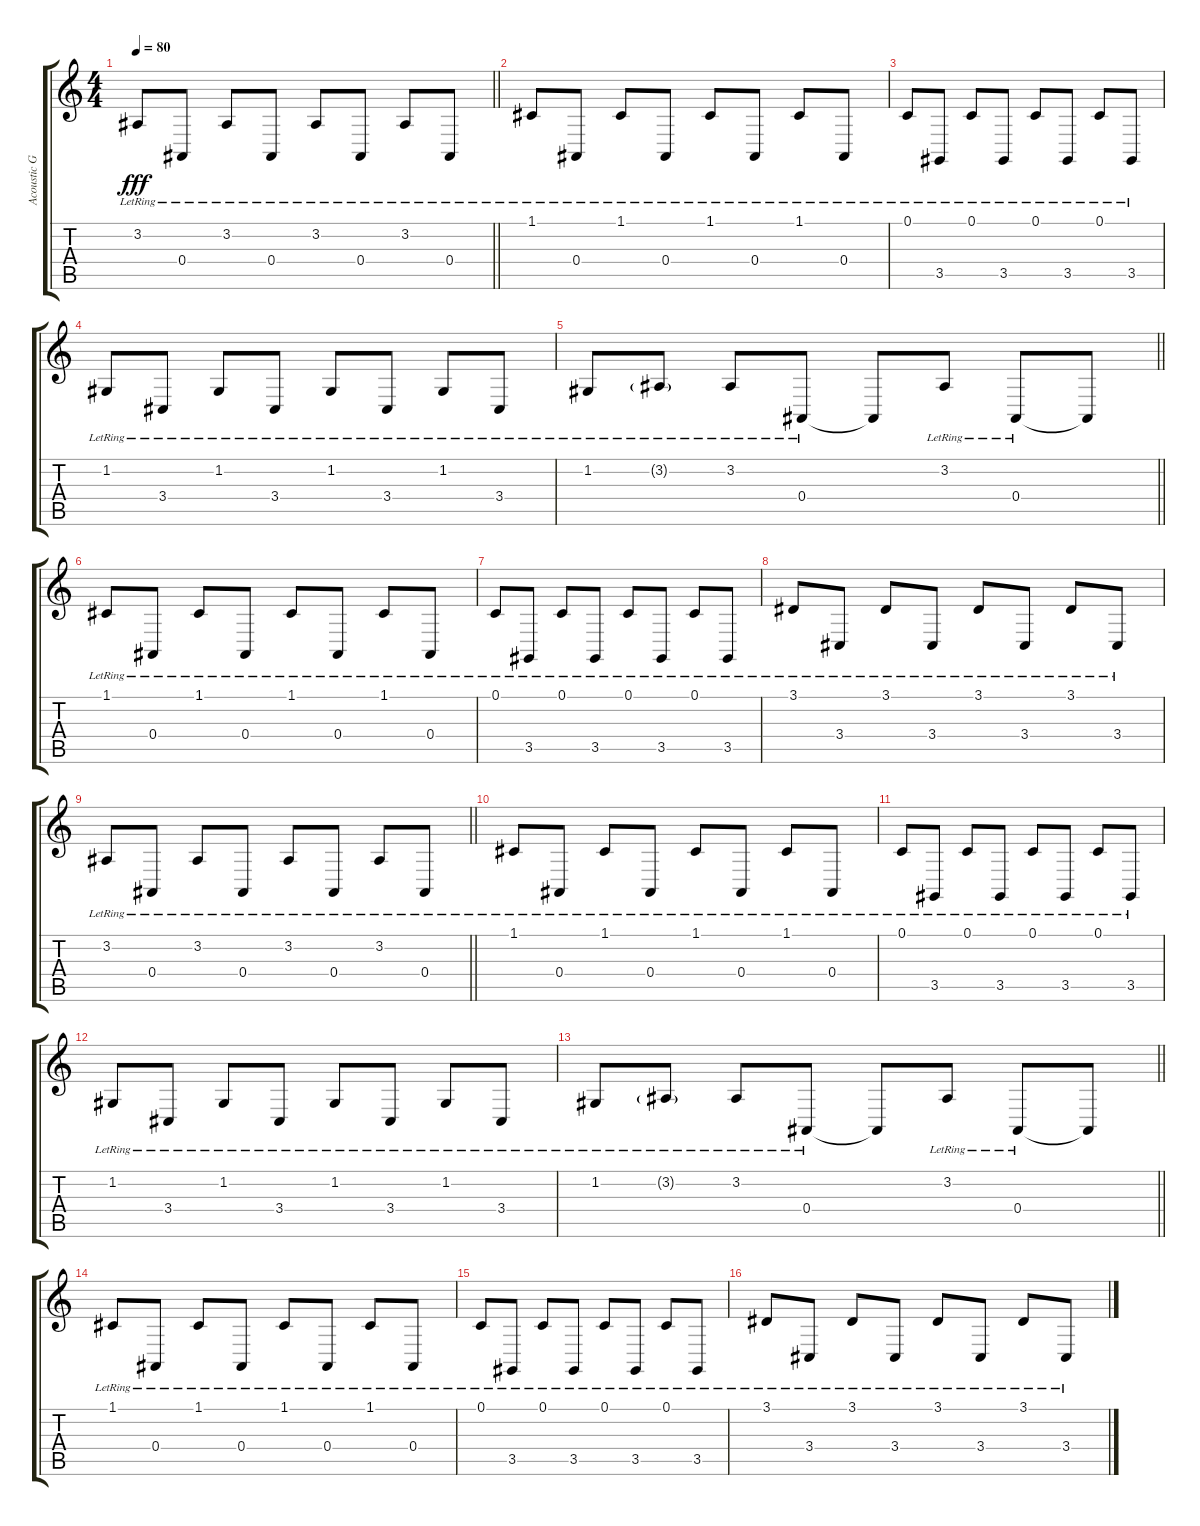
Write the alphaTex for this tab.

\track ("Acoustic Grand Piano" "Acoustic G") {instrument acousticgrandpiano}
\staff {score tabs}
\tuning (C4 G3 Eb3 Bb2 F2 C2) {hide}
\ts (4 4)
\tempo 80
\clef g2
\barLineRight lightlight
\ks c
3.2{lr}.8{dy fff} 0.4{lr}.8 3.2{lr}.8 0.4{lr}.8 3.2{lr}.8 0.4{lr}.8 3.2{lr}.8 0.4{lr}.8 |
1.1{lr}.8 0.4{lr}.8 1.1{lr}.8 0.4{lr}.8 1.1{lr}.8 0.4{lr}.8 1.1{lr}.8 0.4{lr}.8 |
0.1{lr}.8 3.5{lr}.8 0.1{lr}.8 3.5{lr}.8 0.1{lr}.8 3.5{lr}.8 0.1{lr}.8 3.5{lr}.8 |
1.2{lr}.8 3.4{lr}.8 1.2{lr}.8 3.4{lr}.8 1.2{lr}.8 3.4{lr}.8 1.2{lr}.8 3.4{lr}.8 |
\barLineRight lightlight
1.2{lr}.8 3.2{g lr}.8 3.2{lr}.8 0.4{lr}.8 0.4{t}.8 3.2{lr}.8 0.4{lr}.8 0.4{t}.8 |
1.1{lr}.8 0.4{lr}.8 1.1{lr}.8 0.4{lr}.8 1.1{lr}.8 0.4{lr}.8 1.1{lr}.8 0.4{lr}.8 |
0.1{lr}.8 3.5{lr}.8 0.1{lr}.8 3.5{lr}.8 0.1{lr}.8 3.5{lr}.8 0.1{lr}.8 3.5{lr}.8 |
3.1{lr}.8 3.4{lr}.8 3.1{lr}.8 3.4{lr}.8 3.1{lr}.8 3.4{lr}.8 3.1{lr}.8 3.4{lr}.8 |
\barLineRight lightlight
3.2{lr}.8 0.4{lr}.8 3.2{lr}.8 0.4{lr}.8 3.2{lr}.8 0.4{lr}.8 3.2{lr}.8 0.4{lr}.8 |
1.1{lr}.8 0.4{lr}.8 1.1{lr}.8 0.4{lr}.8 1.1{lr}.8 0.4{lr}.8 1.1{lr}.8 0.4{lr}.8 |
0.1{lr}.8 3.5{lr}.8 0.1{lr}.8 3.5{lr}.8 0.1{lr}.8 3.5{lr}.8 0.1{lr}.8 3.5{lr}.8 |
1.2{lr}.8 3.4{lr}.8 1.2{lr}.8 3.4{lr}.8 1.2{lr}.8 3.4{lr}.8 1.2{lr}.8 3.4{lr}.8 |
\barLineRight lightlight
1.2{lr}.8 3.2{g lr}.8 3.2{lr}.8 0.4{lr}.8 0.4{t}.8 3.2{lr}.8 0.4{lr}.8 0.4{t}.8 |
1.1{lr}.8 0.4{lr}.8 1.1{lr}.8 0.4{lr}.8 1.1{lr}.8 0.4{lr}.8 1.1{lr}.8 0.4{lr}.8 |
0.1{lr}.8 3.5{lr}.8 0.1{lr}.8 3.5{lr}.8 0.1{lr}.8 3.5{lr}.8 0.1{lr}.8 3.5{lr}.8 |
3.1{lr}.8 3.4{lr}.8 3.1{lr}.8 3.4{lr}.8 3.1{lr}.8 3.4{lr}.8 3.1{lr}.8 3.4{lr}.8
